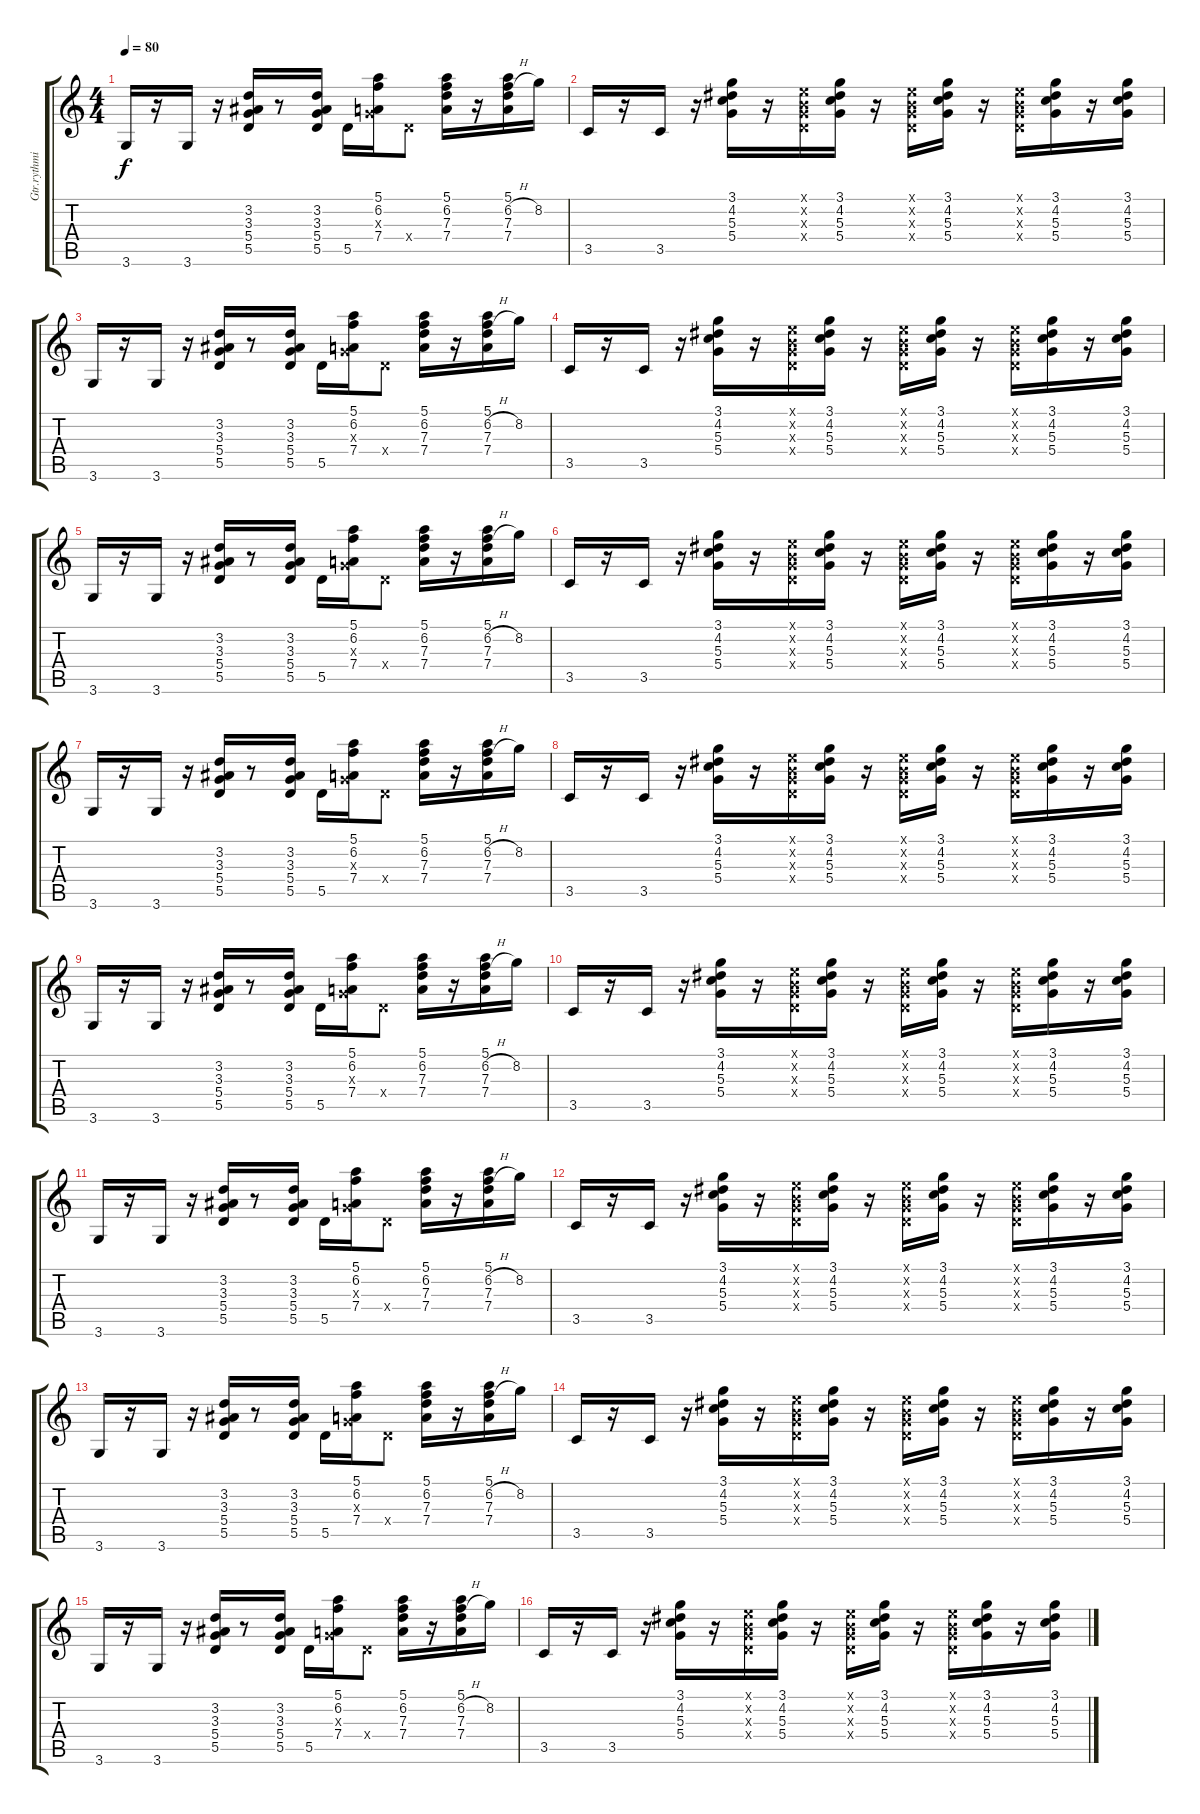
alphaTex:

\track ("Gtr.rythmique" "Gtr.rythmi") {instrument acousticguitarnylon}
\staff {score tabs}
\tuning (E4 B3 G3 D3 A2 E2) {hide}
\ts (4 4)
\tempo 80
\clef g2
\ks c
3.6.16{dy f} r.16 3.6.16 r.16 (3.2 3.3 5.4 5.5).16 r.8 (3.2 3.3 5.4 5.5).16 5.5.16 (5.1 6.2 0.3{x} 7.4).16 0.4{x}.8 (5.1 6.2 7.3 7.4).16 r.16 (5.1 6.2{h} 7.3 7.4).16 8.2.16 |
3.5.16 r.16 3.5.16 r.16 (3.1 4.2 5.3 5.4).16 r.16 (0.1{x} 0.2{x} 0.3{x} 0.4{x}).16 (3.1 4.2 5.3 5.4).16 r.16 (0.1{x} 0.2{x} 0.3{x} 0.4{x}).16 (3.1 4.2 5.3 5.4).16 r.16 (0.1{x} 0.2{x} 0.3{x} 0.4{x}).16 (3.1 4.2 5.3 5.4).16 r.16 (3.1 4.2 5.3 5.4).16 |
3.6.16 r.16 3.6.16 r.16 (3.2 3.3 5.4 5.5).16 r.8 (3.2 3.3 5.4 5.5).16 5.5.16 (5.1 6.2 0.3{x} 7.4).16 0.4{x}.8 (5.1 6.2 7.3 7.4).16 r.16 (5.1 6.2{h} 7.3 7.4).16 8.2.16 |
3.5.16 r.16 3.5.16 r.16 (3.1 4.2 5.3 5.4).16 r.16 (0.1{x} 0.2{x} 0.3{x} 0.4{x}).16 (3.1 4.2 5.3 5.4).16 r.16 (0.1{x} 0.2{x} 0.3{x} 0.4{x}).16 (3.1 4.2 5.3 5.4).16 r.16 (0.1{x} 0.2{x} 0.3{x} 0.4{x}).16 (3.1 4.2 5.3 5.4).16 r.16 (3.1 4.2 5.3 5.4).16 |
3.6.16 r.16 3.6.16 r.16 (3.2 3.3 5.4 5.5).16 r.8 (3.2 3.3 5.4 5.5).16 5.5.16 (5.1 6.2 0.3{x} 7.4).16 0.4{x}.8 (5.1 6.2 7.3 7.4).16 r.16 (5.1 6.2{h} 7.3 7.4).16 8.2.16 |
3.5.16 r.16 3.5.16 r.16 (3.1 4.2 5.3 5.4).16 r.16 (0.1{x} 0.2{x} 0.3{x} 0.4{x}).16 (3.1 4.2 5.3 5.4).16 r.16 (0.1{x} 0.2{x} 0.3{x} 0.4{x}).16 (3.1 4.2 5.3 5.4).16 r.16 (0.1{x} 0.2{x} 0.3{x} 0.4{x}).16 (3.1 4.2 5.3 5.4).16 r.16 (3.1 4.2 5.3 5.4).16 |
3.6.16 r.16 3.6.16 r.16 (3.2 3.3 5.4 5.5).16 r.8 (3.2 3.3 5.4 5.5).16 5.5.16 (5.1 6.2 0.3{x} 7.4).16 0.4{x}.8 (5.1 6.2 7.3 7.4).16 r.16 (5.1 6.2{h} 7.3 7.4).16 8.2.16 |
3.5.16 r.16 3.5.16 r.16 (3.1 4.2 5.3 5.4).16 r.16 (0.1{x} 0.2{x} 0.3{x} 0.4{x}).16 (3.1 4.2 5.3 5.4).16 r.16 (0.1{x} 0.2{x} 0.3{x} 0.4{x}).16 (3.1 4.2 5.3 5.4).16 r.16 (0.1{x} 0.2{x} 0.3{x} 0.4{x}).16 (3.1 4.2 5.3 5.4).16 r.16 (3.1 4.2 5.3 5.4).16 |
3.6.16 r.16 3.6.16 r.16 (3.2 3.3 5.4 5.5).16 r.8 (3.2 3.3 5.4 5.5).16 5.5.16 (5.1 6.2 0.3{x} 7.4).16 0.4{x}.8 (5.1 6.2 7.3 7.4).16 r.16 (5.1 6.2{h} 7.3 7.4).16 8.2.16 |
3.5.16 r.16 3.5.16 r.16 (3.1 4.2 5.3 5.4).16 r.16 (0.1{x} 0.2{x} 0.3{x} 0.4{x}).16 (3.1 4.2 5.3 5.4).16 r.16 (0.1{x} 0.2{x} 0.3{x} 0.4{x}).16 (3.1 4.2 5.3 5.4).16 r.16 (0.1{x} 0.2{x} 0.3{x} 0.4{x}).16 (3.1 4.2 5.3 5.4).16 r.16 (3.1 4.2 5.3 5.4).16 |
3.6.16 r.16 3.6.16 r.16 (3.2 3.3 5.4 5.5).16 r.8 (3.2 3.3 5.4 5.5).16 5.5.16 (5.1 6.2 0.3{x} 7.4).16 0.4{x}.8 (5.1 6.2 7.3 7.4).16 r.16 (5.1 6.2{h} 7.3 7.4).16 8.2.16 |
3.5.16 r.16 3.5.16 r.16 (3.1 4.2 5.3 5.4).16 r.16 (0.1{x} 0.2{x} 0.3{x} 0.4{x}).16 (3.1 4.2 5.3 5.4).16 r.16 (0.1{x} 0.2{x} 0.3{x} 0.4{x}).16 (3.1 4.2 5.3 5.4).16 r.16 (0.1{x} 0.2{x} 0.3{x} 0.4{x}).16 (3.1 4.2 5.3 5.4).16 r.16 (3.1 4.2 5.3 5.4).16 |
3.6.16 r.16 3.6.16 r.16 (3.2 3.3 5.4 5.5).16 r.8 (3.2 3.3 5.4 5.5).16 5.5.16 (5.1 6.2 0.3{x} 7.4).16 0.4{x}.8 (5.1 6.2 7.3 7.4).16 r.16 (5.1 6.2{h} 7.3 7.4).16 8.2.16 |
3.5.16 r.16 3.5.16 r.16 (3.1 4.2 5.3 5.4).16 r.16 (0.1{x} 0.2{x} 0.3{x} 0.4{x}).16 (3.1 4.2 5.3 5.4).16 r.16 (0.1{x} 0.2{x} 0.3{x} 0.4{x}).16 (3.1 4.2 5.3 5.4).16 r.16 (0.1{x} 0.2{x} 0.3{x} 0.4{x}).16 (3.1 4.2 5.3 5.4).16 r.16 (3.1 4.2 5.3 5.4).16 |
3.6.16 r.16 3.6.16 r.16 (3.2 3.3 5.4 5.5).16 r.8 (3.2 3.3 5.4 5.5).16 5.5.16 (5.1 6.2 0.3{x} 7.4).16 0.4{x}.8 (5.1 6.2 7.3 7.4).16 r.16 (5.1 6.2{h} 7.3 7.4).16 8.2.16 |
3.5.16 r.16 3.5.16 r.16 (3.1 4.2 5.3 5.4).16 r.16 (0.1{x} 0.2{x} 0.3{x} 0.4{x}).16 (3.1 4.2 5.3 5.4).16 r.16 (0.1{x} 0.2{x} 0.3{x} 0.4{x}).16 (3.1 4.2 5.3 5.4).16 r.16 (0.1{x} 0.2{x} 0.3{x} 0.4{x}).16 (3.1 4.2 5.3 5.4).16 r.16 (3.1 4.2 5.3 5.4).16
